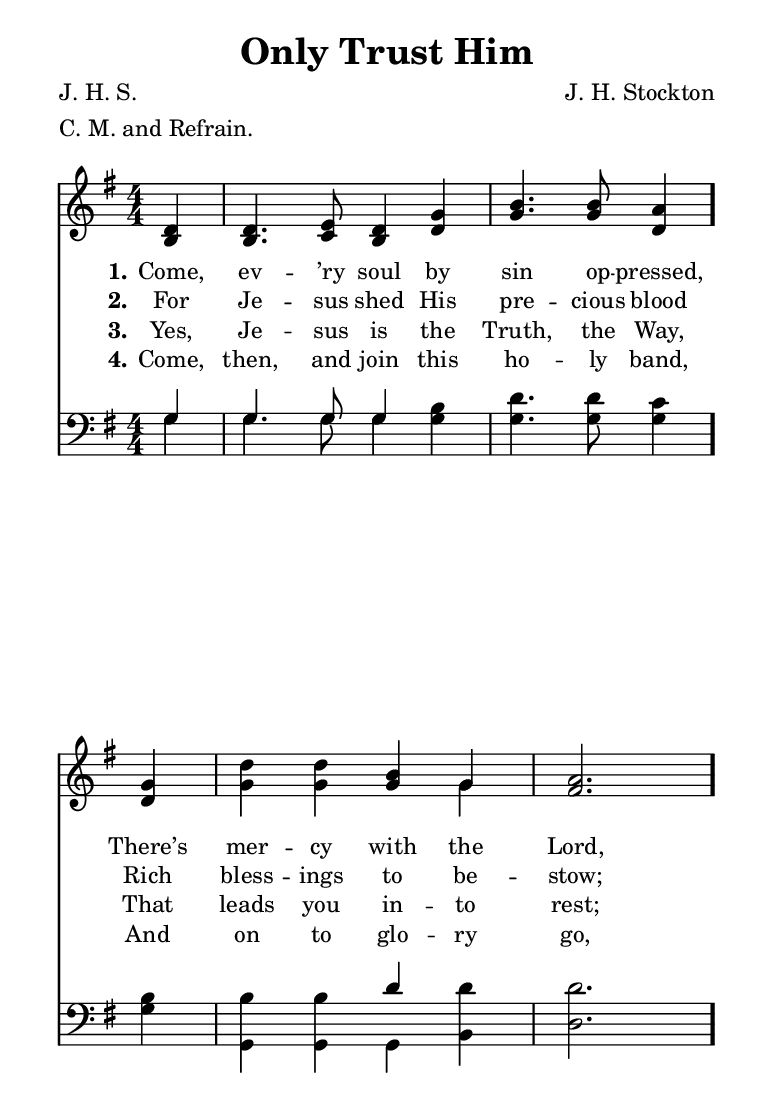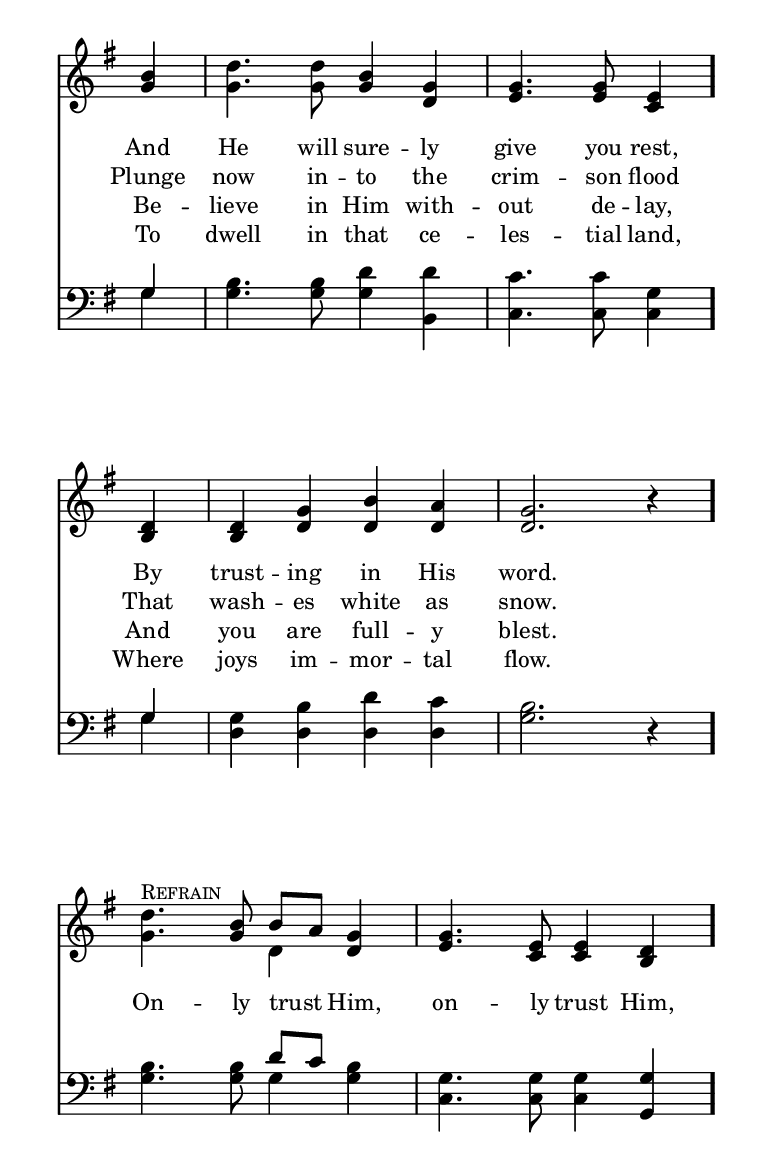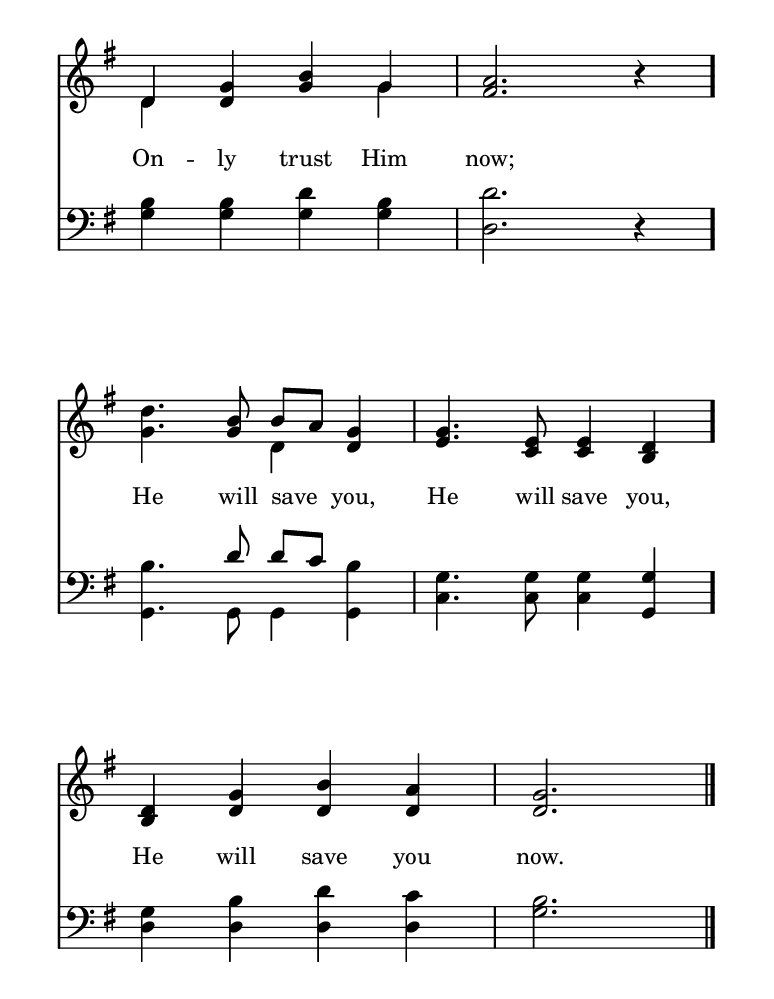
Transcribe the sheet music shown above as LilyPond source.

\include "common/global.ily"
\paper {
  \include "common/paper.ily"
  %ragged-bottom = ##t
  %ragged-last-bottom = ##t
  %systems-per-page = ##f
  %page-count = ##f
}

\header{
  hymnnumber = "29"
  title = "Only Trust Him"
  tunename = ""
  meter = "C. M. and Refrain."
  poet = "J. H. S." % TODO expand to J. H. Stockton ?
  composer = "J. H. Stockton"
  %copyright = ""
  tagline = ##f
}

% for fermata in MIDI
ta = { \tempo 4=90 }
tb = { \tempo 4=45 }

patternAA = { c4 | c4. c8 c4 c4 | c4. c8 c4 }

patternBA = { c4 | c4 c4 c4 c4 | c2. }
patternBB = { c4 | c4 c4 c4 c4 | c2. c4 }

patternCA = { c4. c8 c8[ c8] c4 | c4. c8 c4 c4 }
patternCB = { c4. c8 c4      c4 | c4. c8 c4 c4 }

patternDA = { c4 c4 c4 c4 | c2. c4 }

global = {
  \include "common/overrides.ily"
  \override Staff.TimeSignature.style = #'numbered
  \time 4/4
  \override Score.MetronomeMark.transparent = ##t % hide all fermata changes too
  \ta
  \key g \major
  \partial 4
  \autoBeamOff
}

notesSoprano = {
\global
\relative c' {

  \changePitch \patternAA { d | d e d g  | b b a }
  \changePitch \patternBA { g | d' d b g | a     }
  \changePitch \patternAA { b | d d b g  | g g e }
  \changePitch \patternBB { d | d g b a  | g r   }

  << s^\markup { \small \caps "Refrain" }
  \changePitch \patternCA { d' b b a g | g e e d } >>
  \changePitch \patternDA { d g b g    | a r     }
  \changePitch \patternCA { d b b a g  | g e e d }
  \changePitch \patternDA { d g b a    | g       }

  \bar "|."

}
}

notesAlto = {
\global
\relative e' {

  \changePitch \patternAA { b | b c b d | g g d }
  \changePitch \patternBA { d | g g g g | fis   }
  \changePitch \patternAA { g | g g g d | e e c }
  \changePitch \patternBB { b | b d d d | d r   }

  \changePitch \patternCB { g g d d | e c c b }
  \changePitch \patternDA { d d g g | fis r   }
  \changePitch \patternCB { g g d d | e c c b }
  \changePitch \patternDA { b d d d | d       }

}
}

notesTenor = {
\global
\relative a {

  \changePitch \patternAA { g  | g g g b | d d c }
  \changePitch \patternBA { b  | b b d d | d     }
  \changePitch \patternAA { g, | b b d d | c c g }
  \changePitch \patternBB { g  | g b d c | b r   }

  \changePitch \patternCA { b b d c b | g g g g }
  \changePitch \patternDA { b b d b   | d r     }
  \changePitch \patternCA { b d d c b | g g g g }
  \changePitch \patternDA { g b d c   | b       }

}
}

notesBass = {
\global
\relative f {

  \changePitch \patternAA { g  | g g g g  | g g g }
  \changePitch \patternBA { g  | g, g g b | d     }
  \changePitch \patternAA { g  | g g g b, | c c c }
  \changePitch \patternBB { g' | d d d d  | g r   }

  \changePitch \patternCB { g g g g  | c, c c g }
  \changePitch \patternDA { g' g g g | d r      }
  \changePitch \patternCB { g, g g g | c c c g  }
  \changePitch \patternDA { d' d d d | g        }

}
}

Refrain = \lyricmode {

On -- ly trust Him, on -- ly trust Him, \bar "."
On -- ly trust Him now; \bar "." \break
He will save you, He will save you, \bar "."
He will save you now. \bar "." \break

}

wordsA = \lyricmode {
\set stanza = "1."

Come, ev -- ’ry soul by sin op -- pressed, \bar "."
There’s mer -- cy with the Lord, \bar "." \break
And He will sure -- ly give you rest, \bar "."
By trust -- ing in His word. \bar "." \break

}

wordsB = \lyricmode {
\set stanza = "2."

For Je -- sus shed His pre -- cious blood
Rich bless -- ings to be -- stow;
Plunge now in -- to the crim -- son flood
That wash -- es white as snow.

\Refrain

}

wordsC = \lyricmode {
\set stanza = "3."

Yes, Je -- sus is the Truth, the Way,
That leads you in -- to rest;
Be -- lieve in Him with -- out de -- lay,
And you are full -- y blest.

}

wordsD = \lyricmode {
\set stanza = "4."

Come, then, and join this ho -- ly band,
And on to glo -- ry go,
To dwell in that ce -- les -- tial land,
Where joys im -- mor -- tal flow.

}

\score {
  \context ChoirStaff <<
    \context Staff = upper <<
      \set Staff.autoBeaming = ##f
      \set ChoirStaff.systemStartDelimiter = #'SystemStartBar
      \set ChoirStaff.printPartCombineTexts = ##f
      \partcombine #'(2 . 9) \notesSoprano \notesAlto
      \context NullVoice = sopranos { \voiceOne << \notesSoprano >> }
      \context NullVoice = altos { \voiceTwo << \notesAlto >> }
      \context Lyrics = one   \lyricsto sopranos \wordsA
      \context Lyrics = two   \lyricsto sopranos \wordsB
      \context Lyrics = three \lyricsto sopranos \wordsC
      \context Lyrics = four  \lyricsto sopranos \wordsD
      %\context Lyrics = five  \lyricsto sopranos \wordsE
    >>
    \context Staff = men <<
      \set Staff.autoBeaming = ##f
      \clef bass
      \set ChoirStaff.printPartCombineTexts = ##f
      \partcombine #'(2 . 9) \notesTenor \notesBass
      \context NullVoice = tenors { \voiceOne << \notesTenor >> }
      \context NullVoice = basses { \voiceTwo << \notesBass >> }
    >>
  >>
  \layout {
    \include "common/layout.ily"
  }
  \midi{
    \include "common/midi.ily"
  }
}

\version "2.19.49"  % necessary for upgrading to future LilyPond versions.

% vi:set et ts=2 sw=2 ai nocindent syntax=lilypond:
